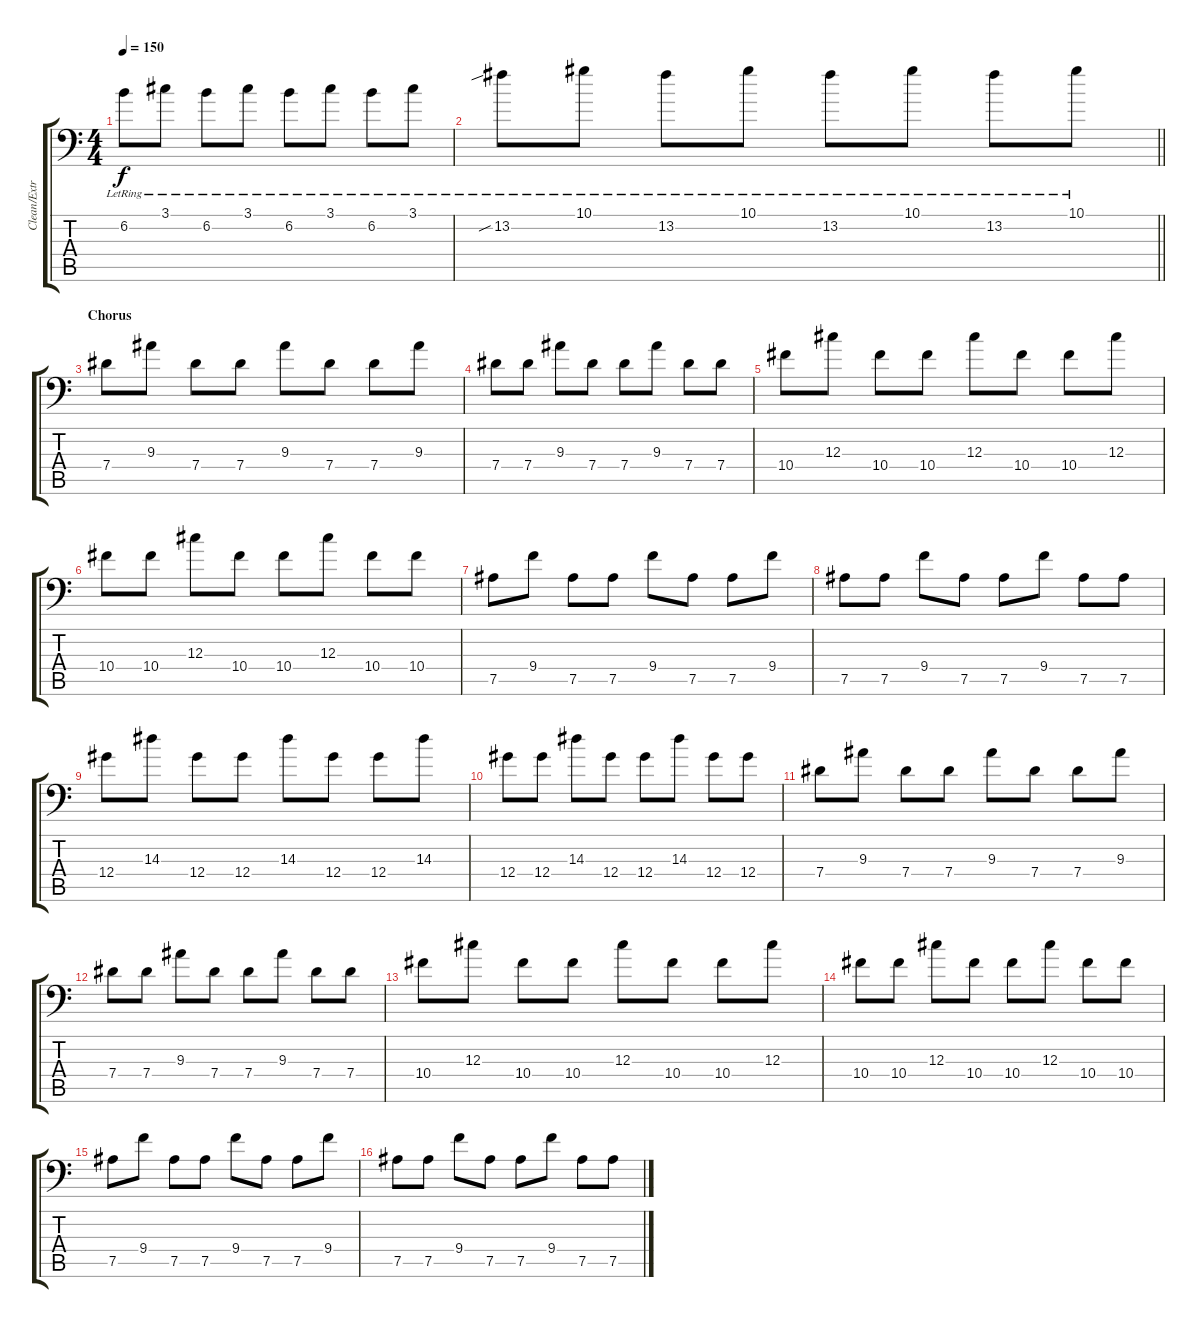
\track ("Clean/Extra Guitar" "Clean/Extr") {instrument electricguitarclean}
\staff {score tabs}
\tuning (Bb3 F3 Db3 Ab2 Eb2 Bb1) {hide}
\ts (4 4)
\tempo 150
\clef f4
\ks c
6.2{lr}.8{dy f} 3.1{lr}.8 6.2{lr}.8 3.1{lr}.8 6.2{lr}.8 3.1{lr}.8 6.2{lr}.8 3.1{lr}.8 |
\barLineRight lightlight
13.2{sib lr}.8 10.1{lr}.8 13.2{lr}.8 10.1{lr}.8 13.2{lr}.8 10.1{lr}.8 13.2{lr}.8 10.1{lr}.8 |
\section ("" "Chorus")
7.4.8{instrument distortionguitar} 9.3.8 7.4.8 7.4.8 9.3.8 7.4.8 7.4.8 9.3.8 |
7.4.8 7.4.8 9.3.8 7.4.8 7.4.8 9.3.8 7.4.8 7.4.8 |
10.4.8 12.3.8 10.4.8 10.4.8 12.3.8 10.4.8 10.4.8 12.3.8 |
10.4.8 10.4.8 12.3.8 10.4.8 10.4.8 12.3.8 10.4.8 10.4.8 |
7.5.8 9.4.8 7.5.8 7.5.8 9.4.8 7.5.8 7.5.8 9.4.8 |
7.5.8 7.5.8 9.4.8 7.5.8 7.5.8 9.4.8 7.5.8 7.5.8 |
12.4.8 14.3.8 12.4.8 12.4.8 14.3.8 12.4.8 12.4.8 14.3.8 |
12.4.8 12.4.8 14.3.8 12.4.8 12.4.8 14.3.8 12.4.8 12.4.8 |
7.4.8 9.3.8 7.4.8 7.4.8 9.3.8 7.4.8 7.4.8 9.3.8 |
7.4.8 7.4.8 9.3.8 7.4.8 7.4.8 9.3.8 7.4.8 7.4.8 |
10.4.8 12.3.8 10.4.8 10.4.8 12.3.8 10.4.8 10.4.8 12.3.8 |
10.4.8 10.4.8 12.3.8 10.4.8 10.4.8 12.3.8 10.4.8 10.4.8 |
7.5.8 9.4.8 7.5.8 7.5.8 9.4.8 7.5.8 7.5.8 9.4.8 |
7.5.8 7.5.8 9.4.8 7.5.8 7.5.8 9.4.8 7.5.8 7.5.8
